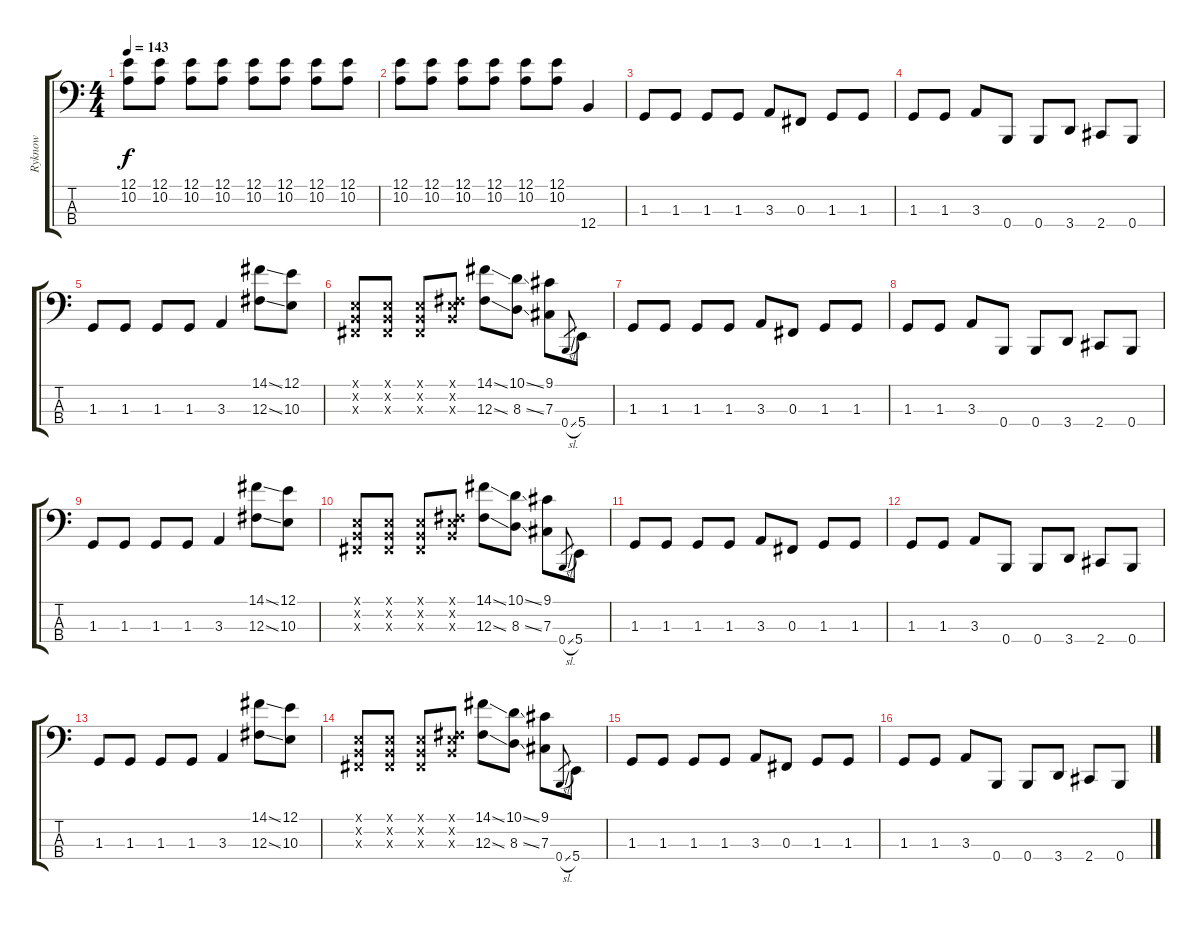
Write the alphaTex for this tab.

\track ("Ryknow" "Ryknow") {instrument slapbass2}
\staff {score tabs}
\tuning (E2 B1 Gb1 B0) {hide}
\ts (4 4)
\tempo 143
\clef f4
\ks c
(12.1 10.2).8{dy f} (12.1 10.2).8 (12.1 10.2).8 (12.1 10.2).8 (12.1 10.2).8 (12.1 10.2).8 (12.1 10.2).8 (12.1 10.2).8 |
(12.1 10.2).8 (12.1 10.2).8 (12.1 10.2).8 (12.1 10.2).8 (12.1 10.2).8 (12.1 10.2).8 12.4.4 |
1.3.8 1.3.8 1.3.8 1.3.8 3.3.8 0.3.8 1.3.8 1.3.8 |
1.3.8 1.3.8 3.3.8 0.4.8 0.4.8 3.4.8 2.4.8 0.4.8 |
1.3.8 1.3.8 1.3.8 1.3.8 3.3.4 (14.1{ss} 12.3{ss}).8 (12.1 10.3).8 |
(0.1{x} 0.2{x} 0.3{x}).8 (0.1{x} 0.2{x} 0.3{x}).8 (0.1{x} 0.2{x} 0.3{x}).8 (0.1{x} 0.2{x} 12.3{x}).8 (14.1{ss} 12.3{ss}).8 (10.1{ss} 8.3{ss}).8 (9.1 7.3).8 0.4{sl}.8{gr} 5.4.8 |
1.3.8 1.3.8 1.3.8 1.3.8 3.3.8 0.3.8 1.3.8 1.3.8 |
1.3.8 1.3.8 3.3.8 0.4.8 0.4.8 3.4.8 2.4.8 0.4.8 |
1.3.8 1.3.8 1.3.8 1.3.8 3.3.4 (14.1{ss} 12.3{ss}).8 (12.1 10.3).8 |
(0.1{x} 0.2{x} 0.3{x}).8 (0.1{x} 0.2{x} 0.3{x}).8 (0.1{x} 0.2{x} 0.3{x}).8 (0.1{x} 0.2{x} 12.3{x}).8 (14.1{ss} 12.3{ss}).8 (10.1{ss} 8.3{ss}).8 (9.1 7.3).8 0.4{sl}.8{gr} 5.4.8 |
1.3.8 1.3.8 1.3.8 1.3.8 3.3.8 0.3.8 1.3.8 1.3.8 |
1.3.8 1.3.8 3.3.8 0.4.8 0.4.8 3.4.8 2.4.8 0.4.8 |
1.3.8 1.3.8 1.3.8 1.3.8 3.3.4 (14.1{ss} 12.3{ss}).8 (12.1 10.3).8 |
(0.1{x} 0.2{x} 0.3{x}).8 (0.1{x} 0.2{x} 0.3{x}).8 (0.1{x} 0.2{x} 0.3{x}).8 (0.1{x} 0.2{x} 12.3{x}).8 (14.1{ss} 12.3{ss}).8 (10.1{ss} 8.3{ss}).8 (9.1 7.3).8 0.4{sl}.8{gr} 5.4.8 |
1.3.8 1.3.8 1.3.8 1.3.8 3.3.8 0.3.8 1.3.8 1.3.8 |
1.3.8 1.3.8 3.3.8 0.4.8 0.4.8 3.4.8 2.4.8 0.4.8
